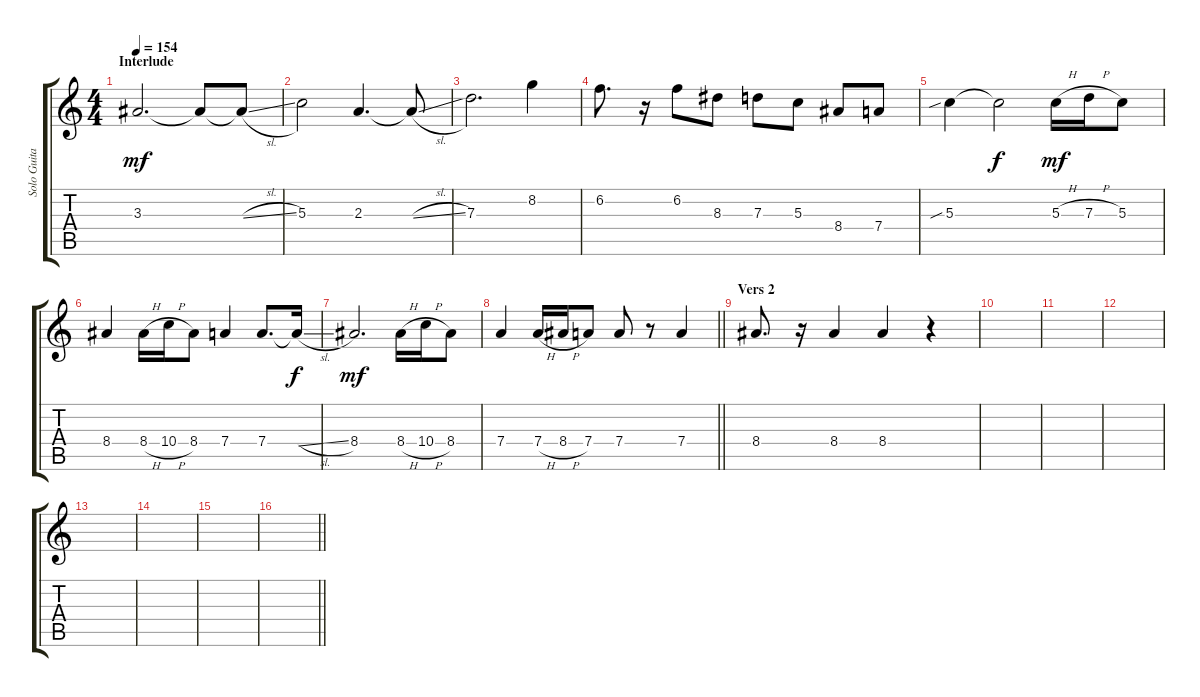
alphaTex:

\track ("Solo Guitar" "Solo Guita") {instrument distortionguitar}
\staff {score tabs}
\tuning (E4 B3 G3 D3 A2 E2) {hide}
\ts (4 4)
\section ("" "Interlude")
\tempo 154
\clef g2
\ks c
3.3.2{d dy mf} 3.3{t}.8 3.3{sl t}.8 |
5.3.2 2.3.4{d} 2.3{sl t}.8 |
7.3.2{d} 8.2.4 |
6.2.8{d} r.16 6.2.8 8.3.8 7.3.8 5.3.8 8.4.8 7.4.8 |
5.3{sib}.4 5.3{t}.2{dy f} 5.3{h}.16{dy mf} 7.3{h}.16 5.3.8 |
8.4.4 8.4{h}.16 10.4{h}.16 8.4.8 7.4.4 7.4.8{d} 7.4{sl t}.16{dy f} |
8.4.2{d dy mf} 8.4{h}.16 10.4{h}.16 8.4.8 |
\barLineRight lightlight
7.4.4 7.4{h}.16 8.4{h}.16 7.4.8 7.4.8 r.8 7.4.4 |
\section ("" "Vers 2")
8.4.8{d} r.16 8.4.4 8.4.4 r.4 |
|
|
|
|
|
|
\barLineRight lightlight
